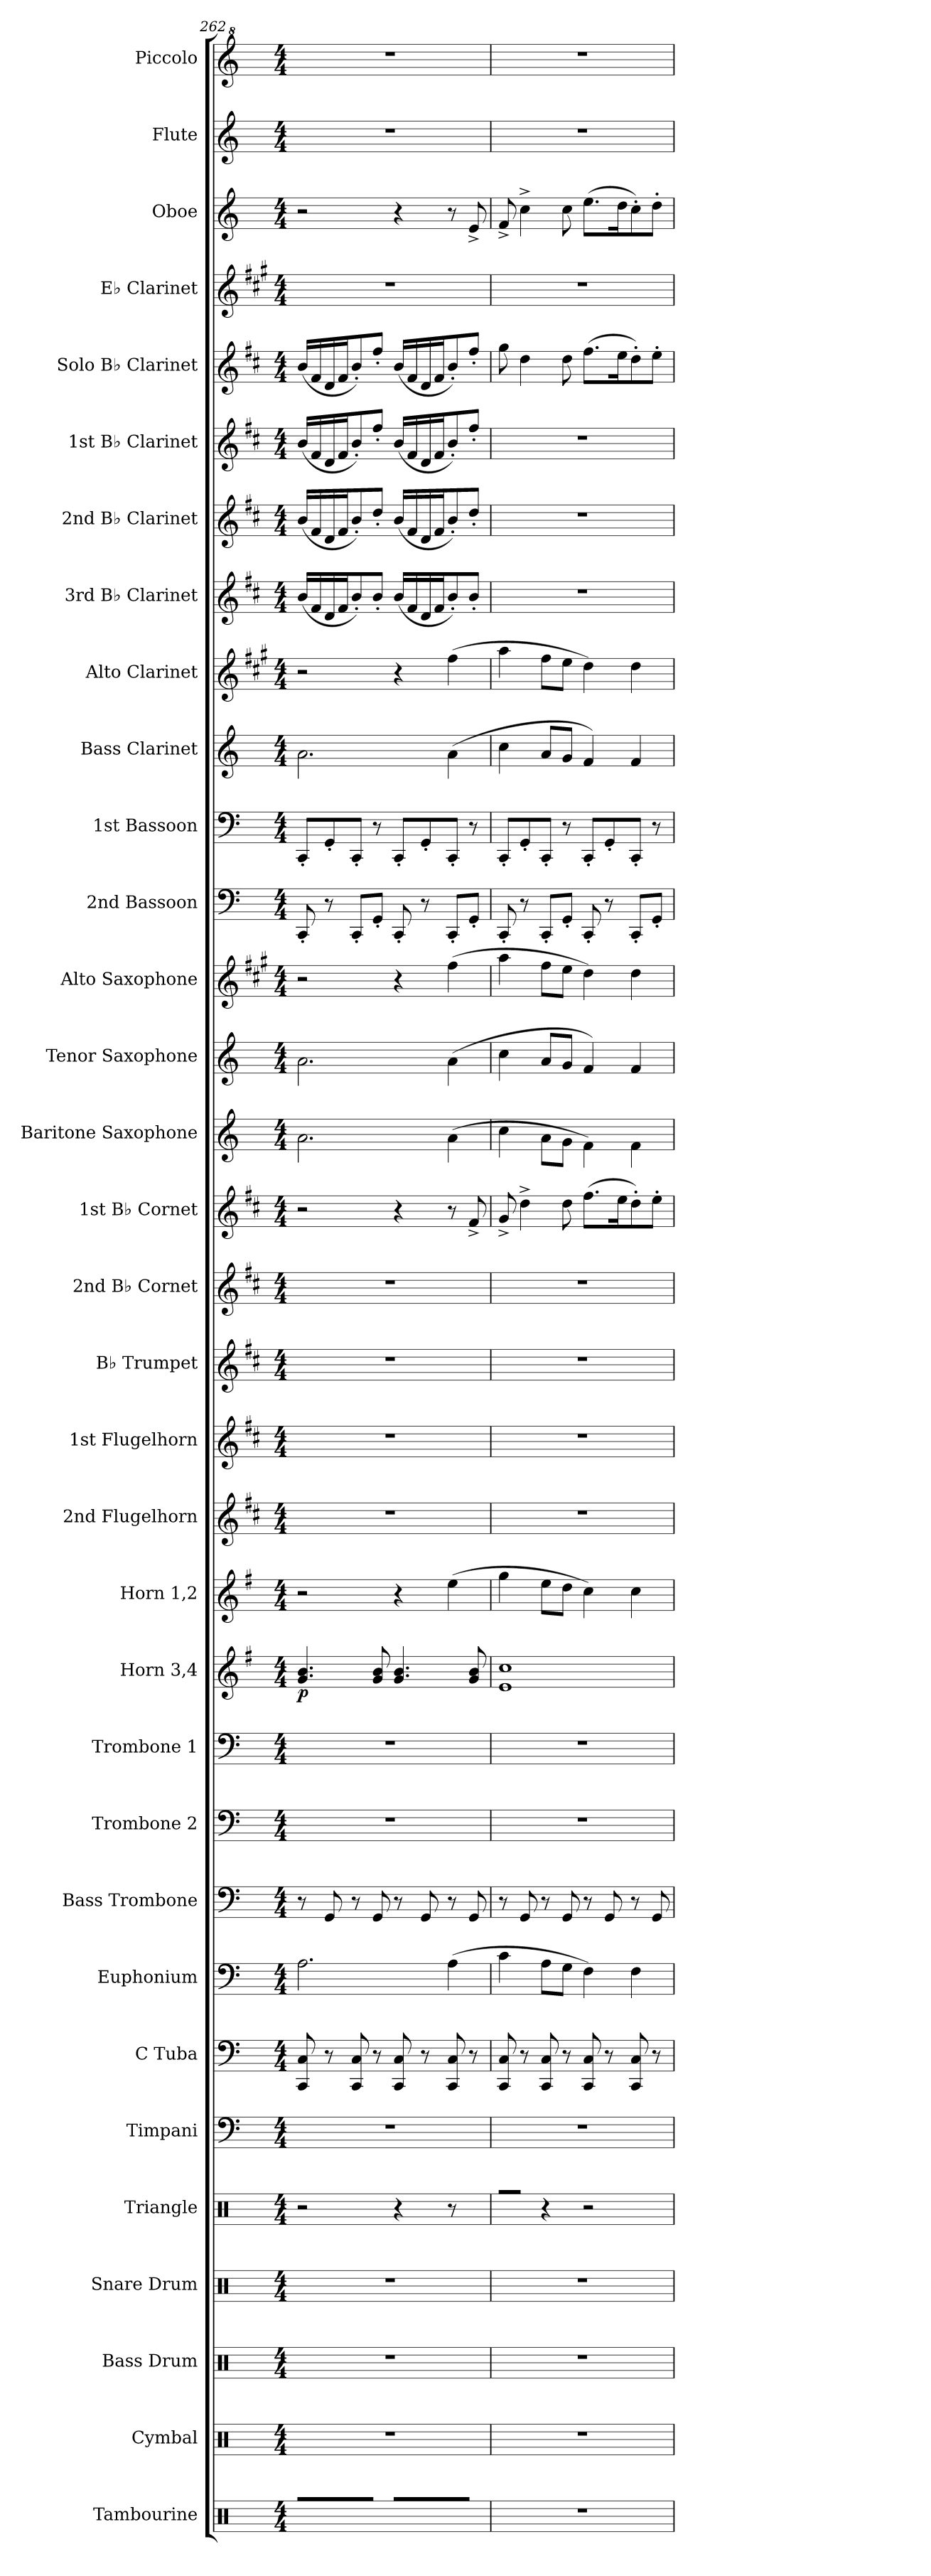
**kern	**kern	**kern	**kern	**kern	**kern	**kern	**kern	**kern	**kern	**kern	**kern	**dynam	**kern	**kern	**kern	**kern	**kern	**kern	**kern	**kern	**kern	**kern	**kern	**kern	**kern	**kern	**kern	**kern	**kern	**kern	**kern	**kern	**kern
*part33	*part32	*part31	*part30	*part29	*part28	*part27	*part26	*part25	*part24	*part23	*part22	*part22	*part21	*part20	*part19	*part18	*part17	*part16	*part15	*part14	*part13	*part12	*part11	*part10	*part9	*part8	*part7	*part6	*part5	*part4	*part3	*part2	*part1
*staff33	*staff32	*staff31	*staff30	*staff29	*staff28	*staff27	*staff26	*staff25	*staff24	*staff23	*staff22	*staff22	*staff21	*staff20	*staff19	*staff18	*staff17	*staff16	*staff15	*staff14	*staff13	*staff12	*staff11	*staff10	*staff9	*staff8	*staff7	*staff6	*staff5	*staff4	*staff3	*staff2	*staff1
*I"Tambourine	*I"Cymbal	*I"Bass Drum	*I"Snare Drum	*I"Triangle	*I"Timpani	*I"C Tuba	*I"Euphonium	*I"Bass Trombone	*I"Trombone 2	*I"Trombone 1	*I"Horn 3,4	*	*I"Horn 1,2	*I"2nd Flugelhorn	*I"1st Flugelhorn	*I"B♭ Trumpet	*I"2nd B♭ Cornet	*I"1st B♭ Cornet	*I"Baritone Saxophone	*I"Tenor Saxophone	*I"Alto Saxophone	*I"2nd Bassoon	*I"1st Bassoon	*I"Bass Clarinet	*I"Alto Clarinet	*I"3rd B♭ Clarinet	*I"2nd B♭ Clarinet	*I"1st B♭ Clarinet	*I"Solo B♭ Clarinet	*I"E♭ Clarinet	*I"Oboe	*I"Flute	*I"Piccolo
*I'Tamb.	*I'Cym.	*I'B. Dr.	*I'Sn. Dr.	*I'Trgl.	*I'Timp.	*I'C Tu.	*I'Eu.	*I'B. Trb.	*I'Trb. 2	*I'Trb. 1	*I'Hn. 3,4	*	*I'Hn. 1,2	*I'2nd Flghn.	*I'1st Flghn.	*I'B♭ Tpt.	*I'2nd B♭ Cnt.	*I'1st B♭ Cnt.	*I'Bar. Sax.	*I'T. Sax.	*I'A. Sax.	*I'2nd Bsn.	*I'1st Bsn.	*I'B. Cl.	*I'A. Cl.	*I'3rd B♭ Cl.	*I'2nd B♭ Cl.	*I'1st B♭ Cl.	*I'Solo B♭ Cl.	*I'E♭ Cl.	*I'Ob.	*I'Fl.	*I'Picc.
*clefX	*clefX	*clefX	*clefX	*clefX	*clefF4	*clefF4	*clefF4	*clefF4	*clefF4	*clefF4	*clefG2	*	*clefG2	*clefG2	*clefG2	*clefG2	*clefG2	*clefG2	*clefG2	*clefG2	*clefG2	*clefF4	*clefF4	*clefG2	*clefG2	*clefG2	*clefG2	*clefG2	*clefG2	*clefG2	*clefG2	*clefG2	*clefG^2
*	*	*	*	*	*	*	*	*	*	*	*ITrd4c7	*	*ITrd4c7	*ITrd1c2	*ITrd1c2	*ITrd1c2	*ITrd1c2	*ITrd1c2	*ITrd12c21	*ITrd8c14	*ITrd5c9	*	*	*ITrd8c14	*ITrd5c9	*ITrd1c2	*ITrd1c2	*ITrd1c2	*ITrd1c2	*ITrd-2c-3	*	*	*ITrd-7c-12
*k[]	*k[]	*k[]	*k[]	*k[]	*k[]	*k[]	*k[]	*k[]	*k[]	*k[]	*k[]	*	*k[]	*k[]	*k[]	*k[]	*k[]	*k[]	*k[]	*k[]	*k[]	*k[]	*k[]	*k[]	*k[]	*k[]	*k[]	*k[]	*k[]	*k[]	*k[]	*k[]	*k[]
*C:	*C:	*C:	*C:	*C:	*C:	*C:	*C:	*C:	*C:	*C:	*C:	*	*C:	*C:	*C:	*C:	*C:	*C:	*C:	*C:	*C:	*C:	*C:	*C:	*C:	*C:	*C:	*C:	*C:	*C:	*C:	*C:	*C:
*M4/4	*M4/4	*M4/4	*M4/4	*M4/4	*M4/4	*M4/4	*M4/4	*M4/4	*M4/4	*M4/4	*M4/4	*	*M4/4	*M4/4	*M4/4	*M4/4	*M4/4	*M4/4	*M4/4	*M4/4	*M4/4	*M4/4	*M4/4	*M4/4	*M4/4	*M4/4	*M4/4	*M4/4	*M4/4	*M4/4	*M4/4	*M4/4	*M4/4
=262	=262	=262	=262	=262	=262	=262	=262	=262	=262	=262	=262	=262	=262	=262	=262	=262	=262	=262	=262	=262	=262	=262	=262	=262	=262	=262	=262	=262	=262	=262	=262	=262	=262
!	!	!	!	!	!	!	!	!	!	!	!	!LO:DY:b	!	!	!	!	!	!	!	!	!	!	!	!	!	!	!	!	!	!	!	!	!
16R\LL	1r	1r	1r	2r	1r	8CC/ 8C/	2.A\	8r	1r	1r	4.c/ 4.e/	p	2r	1r	1r	1r	1r	2r	2.A\	2.A\	2r	8CC'/	8CC'/L	2.A\	2r	(16a/LL	(16a/LL	(16a/LL	(16a/LL	1r	2r	1r	1r
16R\	.	.	.	.	.	.	.	.	.	.	.	.	.	.	.	.	.	.	.	.	.	.	.	.	.	16e/	16e/	16e/	16e/	.	.	.	.
16R\	.	.	.	.	.	8r	.	8GG/	.	.	.	.	.	.	.	.	.	.	.	.	.	8r	8GG'/	.	.	16c/	16c/	16c/	16c/	.	.	.	.
16R\J	.	.	.	.	.	.	.	.	.	.	.	.	.	.	.	.	.	.	.	.	.	.	.	.	.	16e/J	16e/J	16e/J	16e/J	.	.	.	.
8R\	.	.	.	.	.	8CC/ 8C/	.	8r	.	.	.	.	.	.	.	.	.	.	.	.	.	8CC'/L	8CC'/J	.	.	8a'/)	8a'/)	8a'/)	8a'/)	.	.	.	.
8R\J	.	.	.	.	.	8r	.	8GG/	.	.	8c/ 8e/	.	.	.	.	.	.	.	.	.	.	8GG'/J	8r	.	.	8a'/J	8cc'/J	8ee'/J	8ee'/J	.	.	.	.
16R\LL	.	.	.	4r	.	8CC/ 8C/	.	8r	.	.	4.c/ 4.e/	.	4r	.	.	.	.	4r	.	.	4r	8CC'/	8CC'/L	.	4r	(16a/LL	(16a/LL	(16a/LL	(16a/LL	.	4r	.	.
16R\	.	.	.	.	.	.	.	.	.	.	.	.	.	.	.	.	.	.	.	.	.	.	.	.	.	16e/	16e/	16e/	16e/	.	.	.	.
16R\	.	.	.	.	.	8r	.	8GG/	.	.	.	.	.	.	.	.	.	.	.	.	.	8r	8GG'/	.	.	16c/	16c/	16c/	16c/	.	.	.	.
16R\J	.	.	.	.	.	.	.	.	.	.	.	.	.	.	.	.	.	.	.	.	.	.	.	.	.	16e/J	16e/J	16e/J	16e/J	.	.	.	.
8R\	.	.	.	8r	.	8CC/ 8C/	(4A\	8r	.	.	.	.	(4a\	.	.	.	.	8r	(4A\	(4A\	(4a\	8CC'/L	8CC'/J	(4A\	(4a\	8a'/)	8a'/)	8a'/)	8a'/)	.	8r	.	.
8R\J	.	.	.	8R\	.	8r	.	8GG/	.	.	8c/ 8e/	.	.	.	.	.	.	8e^/	.	.	.	8GG'/J	8r	.	.	8a'/J	8cc'/J	8ee'/J	8ee'/J	.	8e^/	.	.
=263	=263	=263	=263	=263	=263	=263	=263	=263	=263	=263	=263	=263	=263	=263	=263	=263	=263	=263	=263	=263	=263	=263	=263	=263	=263	=263	=263	=263	=263	=263	=263	=263	=263
1r	1r	1r	1r	8R\L	1r	8CC/ 8C/	4c\	8r	1r	1r	1A 1f	.	4cc\	1r	1r	1r	1r	8f^/	4c\	4c\	4cc\	8CC'/	8CC'/L	4c\	4cc\	1r	1r	1r	8ff\	1r	8f^/	1r	1r
.	.	.	.	8R\J	.	8r	.	8GG/	.	.	.	.	.	.	.	.	.	4cc^\	.	.	.	8r	8GG'/	.	.	.	.	.	4cc\	.	4cc^\	.	.
.	.	.	.	4r	.	8CC/ 8C/	8A\L	8r	.	.	.	.	8a\L	.	.	.	.	.	8A\L	8A/L	8a\L	8CC'/L	8CC'/J	8A/L	8a\L	.	.	.	.	.	.	.	.
.	.	.	.	.	.	8r	8G\J	8GG/	.	.	.	.	8g\J	.	.	.	.	8cc\	8G\J	8G/J	8g\J	8GG'/J	8r	8G/J	8g\J	.	.	.	8cc\	.	8cc\	.	.
.	.	.	.	2r	.	8CC/ 8C/	4F\)	8r	.	.	.	.	4f\)	.	.	.	.	(8.ee\L	4F\)	4F/)	4f\)	8CC'/	8CC'/L	4F/)	4f\)	.	.	.	(8.ee\L	.	(8.ee\L	.	.
.	.	.	.	.	.	8r	.	8GG/	.	.	.	.	.	.	.	.	.	.	.	.	.	8r	8GG'/	.	.	.	.	.	.	.	.	.	.
.	.	.	.	.	.	.	.	.	.	.	.	.	.	.	.	.	.	16dd\K	.	.	.	.	.	.	.	.	.	.	16dd\K	.	16dd\K	.	.
.	.	.	.	.	.	8CC/ 8C/	4F\	8r	.	.	.	.	4f\	.	.	.	.	8cc'\)	4F\	4F/	4f\	8CC'/L	8CC'/J	4F/	4f\	.	.	.	8cc'\)	.	8cc'\)	.	.
.	.	.	.	.	.	8r	.	8GG/	.	.	.	.	.	.	.	.	.	8dd'\J	.	.	.	8GG'/J	8r	.	.	.	.	.	8dd'\J	.	8dd'\J	.	.
=	=	=	=	=	=	=	=	=	=	=	=	=	=	=	=	=	=	=	=	=	=	=	=	=	=	=	=	=	=	=	=	=	=
*-	*-	*-	*-	*-	*-	*-	*-	*-	*-	*-	*-	*-	*-	*-	*-	*-	*-	*-	*-	*-	*-	*-	*-	*-	*-	*-	*-	*-	*-	*-	*-	*-	*-
